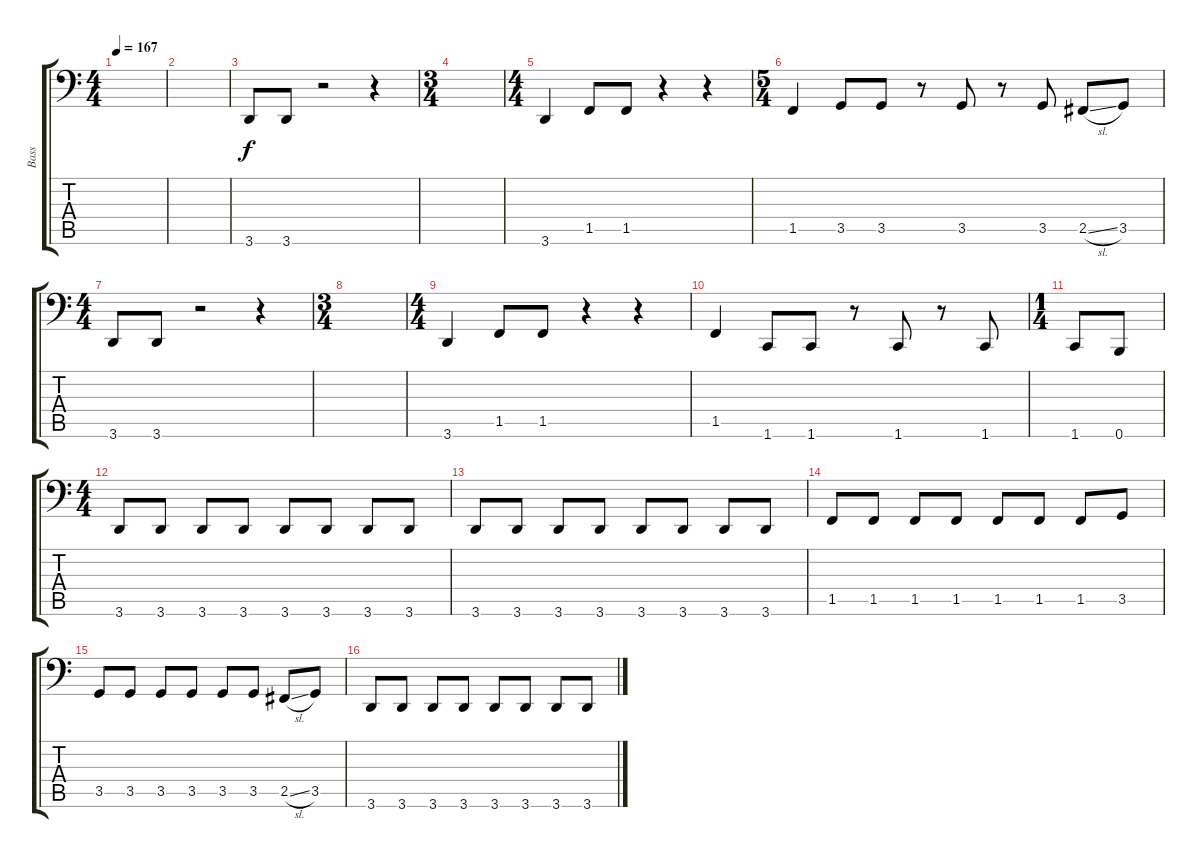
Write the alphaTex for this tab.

\track ("Bass" "Bass") {instrument electricbassfinger}
\staff {score tabs}
\tuning (C3 G2 D2 A1 E1 B0) {hide}
\ts (4 4)
\tempo 167
\clef f4
\ks c
|
|
3.6.8 3.6.8 r.2 r.4 |
\ts (3 4)
|
\ts (4 4)
3.6.4 1.5.8 1.5.8 r.4 r.4 |
\ts (5 4)
1.5.4 3.5.8 3.5.8 r.8 3.5.8 r.8 3.5.8 2.5{sl}.8 3.5.8 |
\ts (4 4)
3.6.8 3.6.8 r.2 r.4 |
\ts (3 4)
|
\ts (4 4)
3.6.4 1.5.8 1.5.8 r.4 r.4 |
1.5.4 1.6.8 1.6.8 r.8 1.6.8 r.8 1.6.8 |
\ts (1 4)
1.6.8 0.6.8 |
\ts (4 4)
3.6.8 3.6.8 3.6.8 3.6.8 3.6.8 3.6.8 3.6.8 3.6.8 |
3.6.8 3.6.8 3.6.8 3.6.8 3.6.8 3.6.8 3.6.8 3.6.8 |
1.5.8 1.5.8 1.5.8 1.5.8 1.5.8 1.5.8 1.5.8 3.5.8 |
3.5.8 3.5.8 3.5.8 3.5.8 3.5.8 3.5.8 2.5{sl}.8 3.5.8 |
3.6.8 3.6.8 3.6.8 3.6.8 3.6.8 3.6.8 3.6.8 3.6.8
